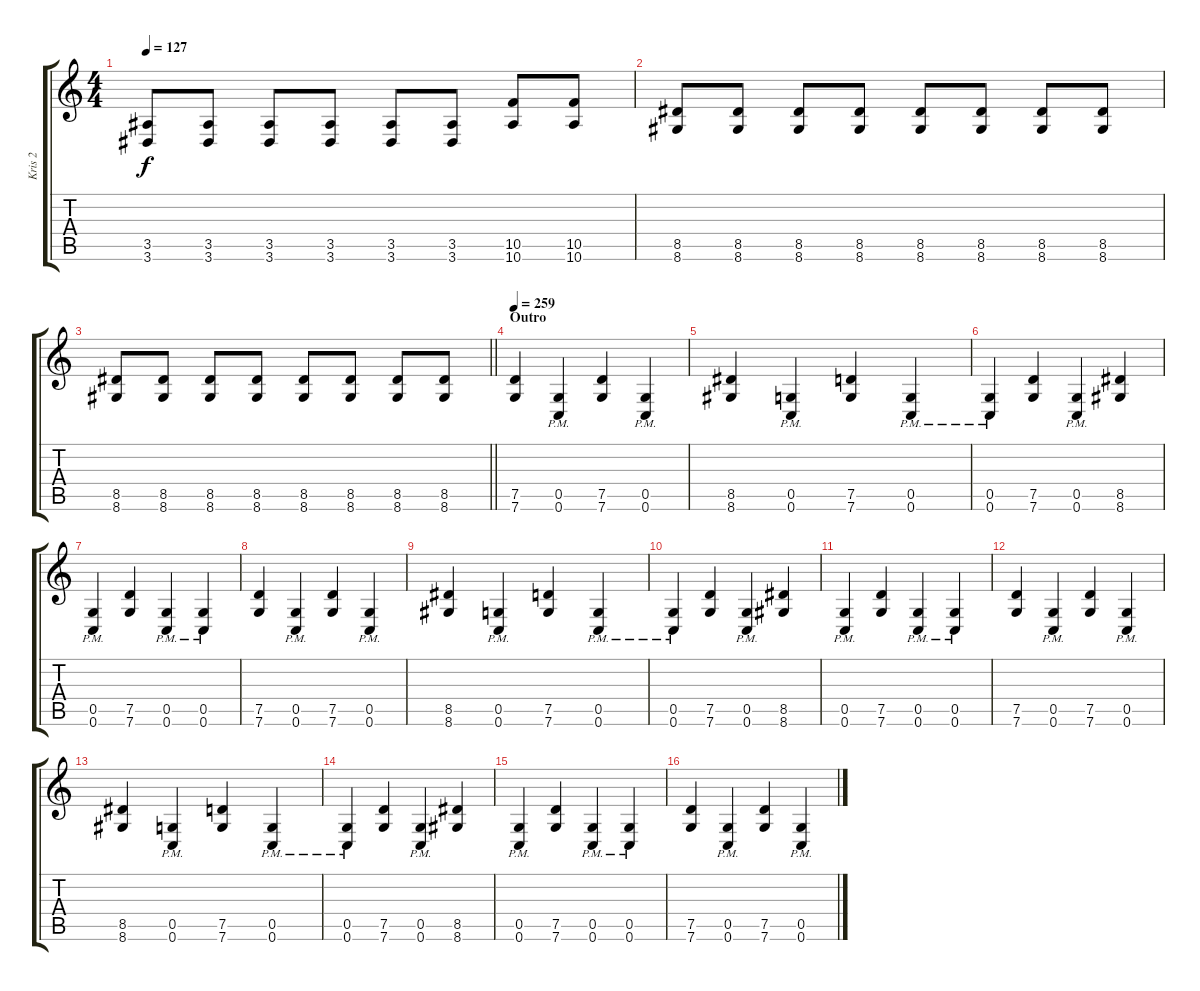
\track ("Kris 2" "Kris 2") {instrument distortionguitar}
\staff {score tabs}
\tuning (D4 A3 F3 C3 G2 C2) {hide}
\ts (4 4)
\tempo 127
\clef g2
\ks c
(3.5 3.6).8{dy f} (3.5 3.6).8 (3.5 3.6).8 (3.5 3.6).8 (3.5 3.6).8 (3.5 3.6).8 (10.5 10.6).8 (10.5 10.6).8 |
(8.5 8.6).8 (8.5 8.6).8 (8.5 8.6).8 (8.5 8.6).8 (8.5 8.6).8 (8.5 8.6).8 (8.5 8.6).8 (8.5 8.6).8 |
\barLineRight lightlight
(8.5 8.6).8 (8.5 8.6).8 (8.5 8.6).8 (8.5 8.6).8 (8.5 8.6).8 (8.5 8.6).8 (8.5 8.6).8 (8.5 8.6).8 |
\section ("" "Outro")
\tempo 259
(7.5 7.6).4 (0.5{pm} 0.6{pm}).4 (7.5 7.6).4 (0.5{pm} 0.6{pm}).4 |
(8.5 8.6).4 (0.5{pm} 0.6{pm}).4 (7.5 7.6).4 (0.5{pm} 0.6{pm}).4 |
(0.5{pm} 0.6{pm}).4 (7.5 7.6).4 (0.5{pm} 0.6{pm}).4 (8.5 8.6).4 |
(0.5{pm} 0.6{pm}).4 (7.5 7.6).4 (0.5{pm} 0.6{pm}).4 (0.5{pm} 0.6{pm}).4 |
(7.5 7.6).4 (0.5{pm} 0.6{pm}).4 (7.5 7.6).4 (0.5{pm} 0.6{pm}).4 |
(8.5 8.6).4 (0.5{pm} 0.6{pm}).4 (7.5 7.6).4 (0.5{pm} 0.6{pm}).4 |
(0.5{pm} 0.6{pm}).4 (7.5 7.6).4 (0.5{pm} 0.6{pm}).4 (8.5 8.6).4 |
(0.5{pm} 0.6{pm}).4 (7.5 7.6).4 (0.5{pm} 0.6{pm}).4 (0.5{pm} 0.6{pm}).4 |
(7.5 7.6).4 (0.5{pm} 0.6{pm}).4 (7.5 7.6).4 (0.5{pm} 0.6{pm}).4 |
(8.5 8.6).4 (0.5{pm} 0.6{pm}).4 (7.5 7.6).4 (0.5{pm} 0.6{pm}).4 |
(0.5{pm} 0.6{pm}).4 (7.5 7.6).4 (0.5{pm} 0.6{pm}).4 (8.5 8.6).4 |
(0.5{pm} 0.6{pm}).4 (7.5 7.6).4 (0.5{pm} 0.6{pm}).4 (0.5{pm} 0.6{pm}).4 |
(7.5 7.6).4 (0.5{pm} 0.6{pm}).4 (7.5 7.6).4 (0.5{pm} 0.6{pm}).4
